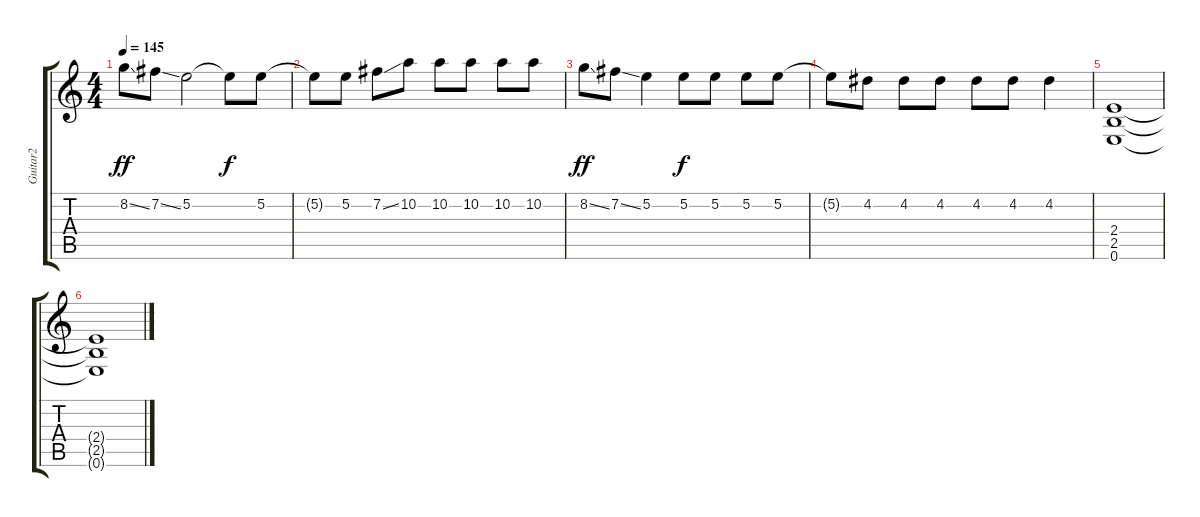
\track ("Guitar2" "Guitar2") {instrument distortionguitar}
\staff {score tabs}
\tuning (E4 B3 G3 D3 A2 E2) {hide}
\ts (4 4)
\tempo 145
\clef g2
\ks c
8.2{ss}.8{dy ff} 7.2{ss}.8 5.2.2 5.2{t}.8{dy f} 5.2.8 |
5.2{t}.8 5.2.8 7.2{ss}.8 10.2.8 10.2.8 10.2.8 10.2.8 10.2.8 |
8.2{ss}.8{dy ff} 7.2{ss}.8 5.2.4 5.2.8{dy f} 5.2.8 5.2.8 5.2.8 |
5.2{t}.8 4.2.8 4.2.8 4.2.8 4.2.8 4.2.8 4.2.4 |
(2.4 2.5 0.6).1 |
(2.4{t} 2.5{t} 0.6{t}).1
